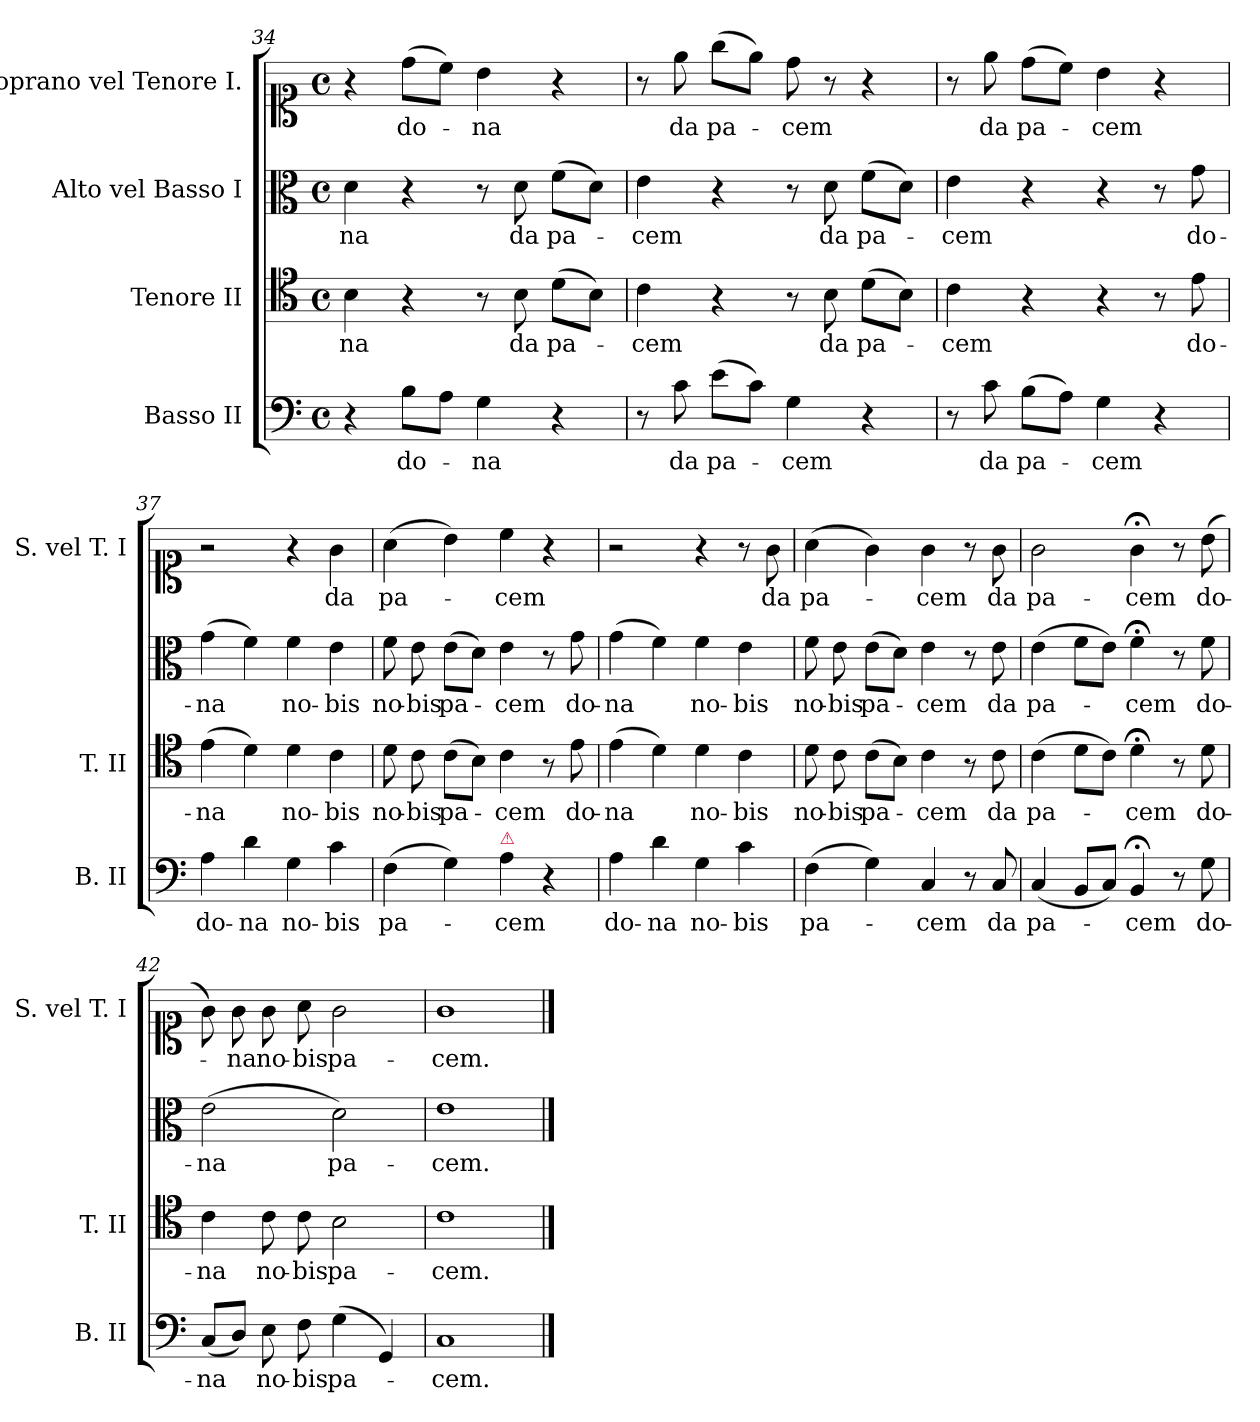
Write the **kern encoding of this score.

**kern	**text	**kern	**text	**kern	**text	**kern	**text
*part4	*part4	*part3	*part3	*part2	*part2	*part1	*part1
*staff4	*staff4	*staff3	*staff3	*staff2	*staff2	*staff1	*staff1
*I"Basso II	*	*I"Tenore II	*	*I"Alto vel Basso I	*	*I"Soprano vel Tenore I.	*
*I'B. II	*	*I'T. II	*	*	*	*I'S. vel T. I	*
*clefF4	*	*clefC4	*	*clefC3	*	*clefC1	*
*k[]	*	*k[]	*	*k[]	*	*k[]	*
*M4/4	*	*M4/4	*	*M4/4	*	*M4/4	*
*met(c)	*	*met(c)	*	*met(c)	*	*met(c)	*
=34	=34	=34	=34	=34	=34	=34	=34
4r	.	4B\	-na	4d\	-na	4r	.
8B\L	do-	4r	.	4r	.	(8dd\L	do-
8A\J	.	.	.	.	.	8cc\J)	.
4G\	-na	8r	.	8r	.	4b\	-na
.	.	8B\	da	8d\	da	.	.
4r	.	(8d\L	pa-	(8f\L	pa-	4r	.
.	.	8B\J)	.	8d\J)	.	.	.
=35	=35	=35	=35	=35	=35	=35	=35
8r	.	4c\	-cem	4e\	-cem	8r	.
8c\	da	.	.	.	.	8ee\	da
(8e\L	pa-	4r	.	4r	.	(8gg\L	pa-
8c\J)	.	.	.	.	.	8ee\J)	.
4G\	-cem	8r	.	8r	.	8dd\	-cem
.	.	8B\	da	8d\	da	8r	.
4r	.	(8d\L	pa-	(8f\L	pa-	4r	.
.	.	8B\J)	.	8d\J)	.	.	.
=36	=36	=36	=36	=36	=36	=36	=36
8r	.	4c\	-cem	4e\	-cem	8r	.
8c\	da	.	.	.	.	8ee\	da
(8B\L	pa-	4r	.	4r	.	(8dd\L	pa-
8A\J)	.	.	.	.	.	8cc\J)	.
4G\	-cem	4r	.	4r	.	4b\	-cem
4r	.	8r	.	8r	.	4r	.
.	.	8e\	do-	8g\	do-	.	.
=37	=37	=37	=37	=37	=37	=37	=37
4A\	do-	(4e\	-na	(4g\	-na	2r	.
4d\	-na	4d\)	.	4f\)	.	.	.
4G\	no-	4d\	no-	4f\	no-	4r	.
4c\	-bis	4c\	-bis	4e\	-bis	4g\	da
=38	=38	=38	=38	=38	=38	=38	=38
(4F\	pa-	8d\	no-	8f\	no-	(4a\	pa-
.	.	8c\	-bis	8e\	-bis	.	.
4G\)	.	(8c\L	pa-	(8e\L	pa-	4b\)	.
.	.	8B\J)	.	8d\J)	.	.	.
!LO:TX:a:color=crimson:t=⚠	!	!	!	!	!	!	!
4A\	-cem	4c\	-cem	4e\	-cem	4cc\	-cem
4r	.	8r	.	8r	.	4r	.
.	.	8e\	do-	8g\	do-	.	.
=39	=39	=39	=39	=39	=39	=39	=39
4A\	do-	(4e\	-na	(4g\	-na	2r	.
4d\	-na	4d\)	.	4f\)	.	.	.
4G\	no-	4d\	no-	4f\	no-	4r	.
4c\	-bis	4c\	-bis	4e\	-bis	8r	.
.	.	.	.	.	.	8g\	da
=40	=40	=40	=40	=40	=40	=40	=40
(4F\	pa-	8d\	no-	8f\	no-	(4a\	pa-
.	.	8c\	-bis	8e\	-bis	.	.
4G\)	.	(8c\L	pa-	(8e\L	pa-	4g\)	.
.	.	8B\J)	.	8d\J)	.	.	.
4C/	-cem	4c\	-cem	4e\	-cem	4g\	-cem
8r	.	8r	.	8r	.	8r	.
8C/	da	8c\	da	8e\	da	8g\	da
=41	=41	=41	=41	=41	=41	=41	=41
(4C/	pa-	(4c\	pa-	(4e\	pa-	2g\	pa-
8BB/L	.	8d\L	.	8f\L	.	.	.
8C/J)	.	8c\J)	.	8e\J)	.	.	.
4BB;</	-cem	4d;<\	-cem	4f;<\	-cem	4g;<\	-cem
8r	.	8r	.	8r	.	8r	.
8G\	do-	8d\	do-	8f\	do-	(8b\	do-
=42	=42	=42	=42	=42	=42	=42	=42
(8C/L	-na	4c\	-na	(2e\	-na	8g\)	.
8D/J)	.	.	.	.	.	8g\	-na
8E\	no-	8c\	no-	.	.	8g\	no-
8F\	-bis	8c\	-bis	.	.	8a\	-bis
(4G\	pa-	2B\	pa-	2d\)	pa-	2g\	pa-
4GG/)	.	.	.	.	.	.	.
=43	=43	=43	=43	=43	=43	=43	=43
1C/	-cem.	1c\	-cem.	1e\	-cem.	1g\	-cem.
==	==	==	==	==	==	==	==
*-	*-	*-	*-	*-	*-	*-	*-
